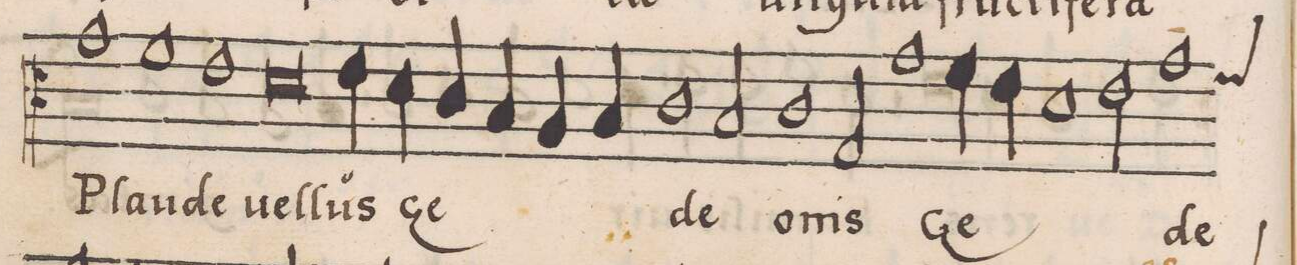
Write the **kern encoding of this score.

**kern	**text
*I"CANTVS	*
*clefC3	*
*k[]	*
*met(C)	*
*M2/1	*
1g	Plau-
1f	-de
=35-	=35-
1e	uel-
0d	-lŭs
=36-	=36-
4e\	Ge-
4d\	.
4c/	.
4B/	.
=37-	=37-
4A/	.
4B/	.
1c	-de-
2B/	.
=38-	=38-
1c	-o-
2G/	-nis
1g\	Ge-
=39-	=39-
4f\	.
4e\	.
1d	.
=40-	=40-
2e\	.
1g	-de-
*custos:f	*
*-	*-
